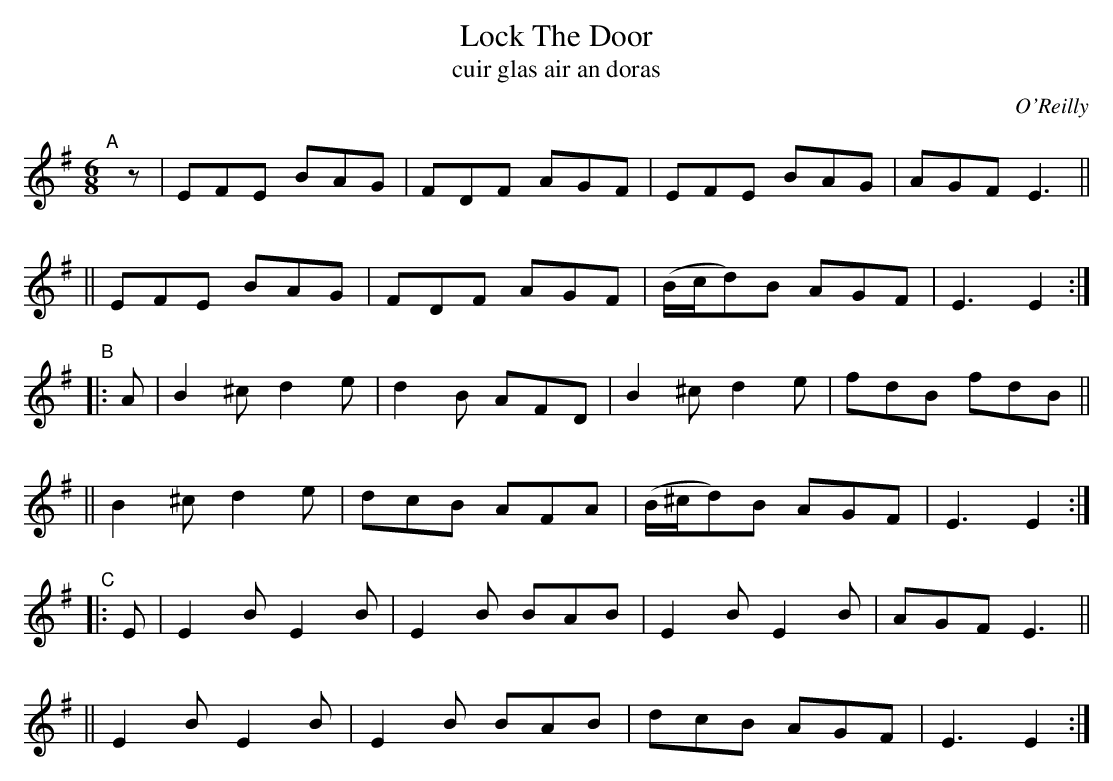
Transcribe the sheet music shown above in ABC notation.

X:1
T: Lock The Door
T: cuir glas air an doras
O: O'Reilly
M: 6/8
K: Em
"^A"[|] z \
|  EFE BAG | FDF AGF | EFE BAG | AGF E3 ||
|| EFE BAG | FDF AGF | (B/c/d)B AGF | E3 E2 :|
"^B"|: A \
|  B2^c d2e | d2B AFD | B2^c d2e | fdB fdB ||
|| B2^c d2e | dcB AFA | (B/^c/d)B AGF | E3 E2 :|
"^C"|: E \
|  E2B E2B | E2B BAB | E2B E2B | AGF E3 ||
|| E2B E2B | E2B BAB | dcB AGF | E3 E2 :|
